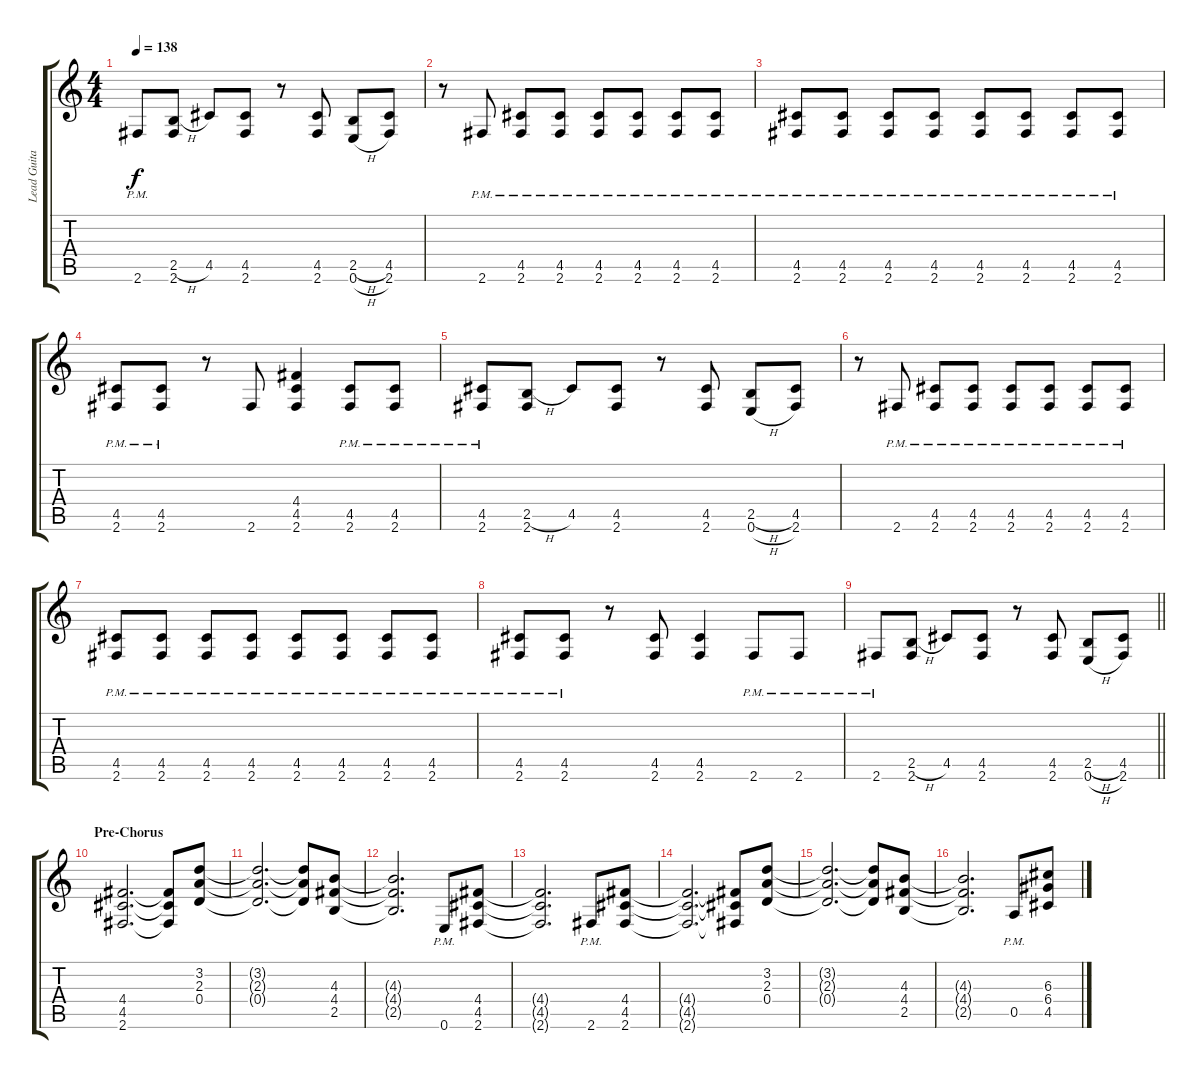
\track ("Lead Guitar (Glenn Tipton)" "Lead Guita") {instrument distortionguitar}
\staff {score tabs}
\tuning (E4 B3 G3 D3 A2 E2) {hide}
\ts (4 4)
\tempo 138
\clef g2
\ks c
2.6{pm}.8{dy f} (2.5{h} 2.6).8 4.5.8 (4.5 2.6).8 r.8 (4.5 2.6).8 (2.5{h} 0.6{h}).8 (4.5 2.6).8 |
r.8 2.6{pm}.8 (4.5{pm} 2.6{pm}).8 (4.5{pm} 2.6{pm}).8 (4.5{pm} 2.6{pm}).8 (4.5{pm} 2.6{pm}).8 (4.5{pm} 2.6{pm}).8 (4.5{pm} 2.6{pm}).8 |
(4.5{pm} 2.6{pm}).8 (4.5{pm} 2.6{pm}).8 (4.5{pm} 2.6{pm}).8 (4.5{pm} 2.6{pm}).8 (4.5{pm} 2.6{pm}).8 (4.5{pm} 2.6{pm}).8 (4.5{pm} 2.6{pm}).8 (4.5{pm} 2.6{pm}).8 |
(4.5{pm} 2.6{pm}).8 (4.5{pm} 2.6{pm}).8 r.8 2.6.8 (4.4 4.5 2.6).4 (4.5{pm} 2.6{pm}).8 (4.5{pm} 2.6{pm}).8 |
(4.5{pm} 2.6{pm}).8 (2.5{h} 2.6).8 4.5.8 (4.5 2.6).8 r.8 (4.5 2.6).8 (2.5{h} 0.6{h}).8 (4.5 2.6).8 |
r.8 2.6{pm}.8 (4.5{pm} 2.6{pm}).8 (4.5{pm} 2.6{pm}).8 (4.5{pm} 2.6{pm}).8 (4.5{pm} 2.6{pm}).8 (4.5{pm} 2.6{pm}).8 (4.5{pm} 2.6{pm}).8 |
(4.5{pm} 2.6{pm}).8 (4.5{pm} 2.6{pm}).8 (4.5{pm} 2.6{pm}).8 (4.5{pm} 2.6{pm}).8 (4.5{pm} 2.6{pm}).8 (4.5{pm} 2.6{pm}).8 (4.5{pm} 2.6{pm}).8 (4.5{pm} 2.6{pm}).8 |
(4.5{pm} 2.6{pm}).8 (4.5{pm} 2.6{pm}).8 r.8 (4.5 2.6).8 (4.5 2.6).4 2.6{pm}.8 2.6{pm}.8 |
\barLineRight lightlight
2.6{pm}.8 (2.5{h} 2.6).8 4.5.8 (4.5 2.6).8 r.8 (4.5 2.6).8 (2.5{h} 0.6{h}).8 (4.5 2.6).8 |
\section ("" "Pre-Chorus")
(4.4 4.5 2.6).2{d} (4.4{t} 4.5{t} 2.6{t}).8 (3.2 2.3 0.4).8 |
(3.2{t} 2.3{t} 0.4{t}).2{d} (3.2{t} 2.3{t} 0.4{t}).8 (4.3 4.4 2.5).8 |
(4.3{t} 4.4{t} 2.5{t}).2{d} 0.6{pm}.8 (4.4 4.5 2.6).8 |
(4.4{t} 4.5{t} 2.6{t}).2{d} 2.6{pm}.8 (4.4 4.5 2.6).8 |
(4.4{t} 4.5{t} 2.6{t}).2{d} (4.4{t} 4.5{t} 2.6{t}).8 (3.2 2.3 0.4).8 |
(3.2{t} 2.3{t} 0.4{t}).2{d} (3.2{t} 2.3{t} 0.4{t}).8 (4.3 4.4 2.5).8 |
(4.3{t} 4.4{t} 2.5{t}).2{d} 0.5{pm}.8 (6.3 6.4 4.5).8
